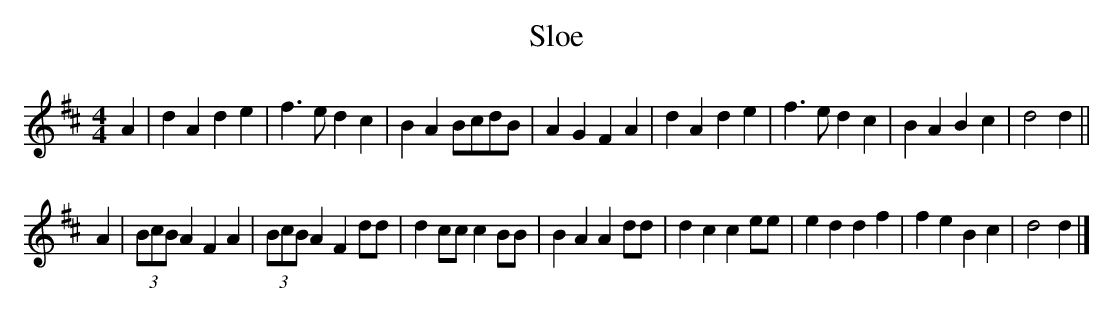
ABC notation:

X:1
T:Sloe
M:4/4
L:1/8
K:D
A2 |\
d2 A2 d2 e2 | f3 e d2 c2 | B2 A2 BcdB | A2 G2 F2 A2 |\
d2 A2 d2 e2 | f3 e d2 c2 | B2 A2 B2 c2 | d4 d2 ||
A2 |\
(3BcB A2 F2 A2 | (3BcB A2 F2 dd | d2 cc c2 BB | B2 A2 A2 dd |\
d2 c2 c2 ee | e2 d2 d2 f2 | f2 e2 B2 c2 | d4 d2 |]
